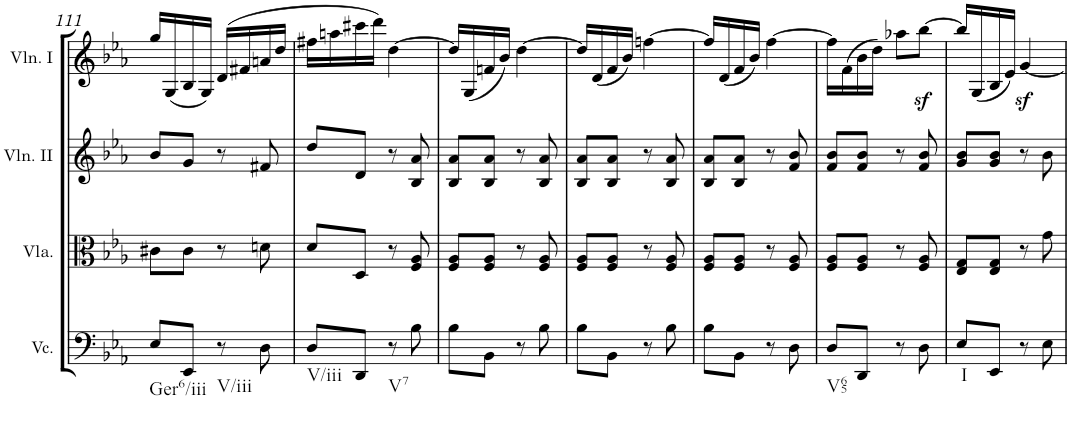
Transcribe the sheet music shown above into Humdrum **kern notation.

**kern	**kern	**kern	**kern
*part4	*part3	*part2	*part1
*staff4	*staff3	*staff2	*staff1
*I"Violoncello	*I"Viola	*I"Violin II	*I"Violin I
*I'Vc.	*I'Vla.	*I'Vln. II	*I'Vln. I
!!LO:PB:g=z
*clefF4	*clefC3	*clefG2	*clefG2
*k[b-e-a-]	*k[b-e-a-]	*k[b-e-a-]	*k[b-e-a-]
*M2/4	*M2/4	*M2/4	*M2/4
=111	=111	=111	=111
!LO:TX:b:t=Ger6/iii	!	!	!
8E-/L	8c#X\L	8b-/L	16gg/LL
.	.	.	(16G/
8EE-/J	8c#\J	8g/J	16B-/
.	.	.	16G/JJ)
!LO:TX:b:t=V/iii	!	!	!
8r	8r	8r	(16d/LL
.	.	.	16f#X/
8D\	8dn\	8f#X/	16an/
.	.	.	16dd/JJ
=112	=112	=112	=112
!LO:TX:b:t=V/iii	!	!	!
8D/L	8d/L	8dd/L	16ff#X\LL
.	.	.	16aan\
8DD/J	8D/J	8d/J	16ccc#X\
.	.	.	16ddd\JJ)
!LO:TX:b:t=V7	!	!	!
8r	8r	8r	[4dd\
8B-\	8F/ 8A-/	8B-/ 8a-/	.
=113	=113	=113	=113
8B-\L	8F/ 8A-/L	8B-/ 8a-/L	16dd/LL]
.	.	.	(16G/
8BB-\J	8F/ 8A-/J	8B-/ 8a-/J	16fn/
.	.	.	16b-/JJ)
8r	8r	8r	[4dd\
8B-\	8F/ 8A-/	8B-/ 8a-/	.
=114	=114	=114	=114
8B-\L	8F/ 8A-/L	8B-/ 8a-/L	16dd/LL]
.	.	.	(16d/
8BB-\J	8F/ 8A-/J	8B-/ 8a-/J	16f/
.	.	.	16b-/JJ)
8r	8r	8r	[4ffn\
8B-\	8F/ 8A-/	8B-/ 8a-/	.
=115	=115	=115	=115
8B-\L	8F/ 8A-/L	8B-/ 8a-/L	16ff/LL]
.	.	.	(16d/
8BB-\J	8F/ 8A-/J	8B-/ 8a-/J	16f/
.	.	.	16b-/JJ)
8r	8r	8r	[4ff\
8D\	8F/ 8A-/	8f/ 8b-/	.
=116	=116	=116	=116
!LO:TX:b:t=V65	!	!	!
8D/L	8F/ 8A-/L	8f/ 8b-/L	16ff\LL]
.	.	.	(16f\
8DD/J	8F/ 8A-/J	8f/ 8b-/J	16b-\
.	.	.	16dd\JJ)
8r	8r	8r	8aa-X\L
8D\	8F/ 8A-/	8f/ 8b-/	[8bb-z<\J
=117	=117	=117	=117
!LO:TX:b:t=I	!	!	!
8E-/L	8E-/ 8G/L	8g/ 8b-/L	16bb-/LL]
.	.	.	(16G/
8EE-/J	8E-/ 8G/J	8g/ 8b-/J	16B-/
.	.	.	16e-/JJ)
8r	8r	8r	[4gz</
8E-\	8g\	8b-\	.
=	=	=	=
*-	*-	*-	*-
